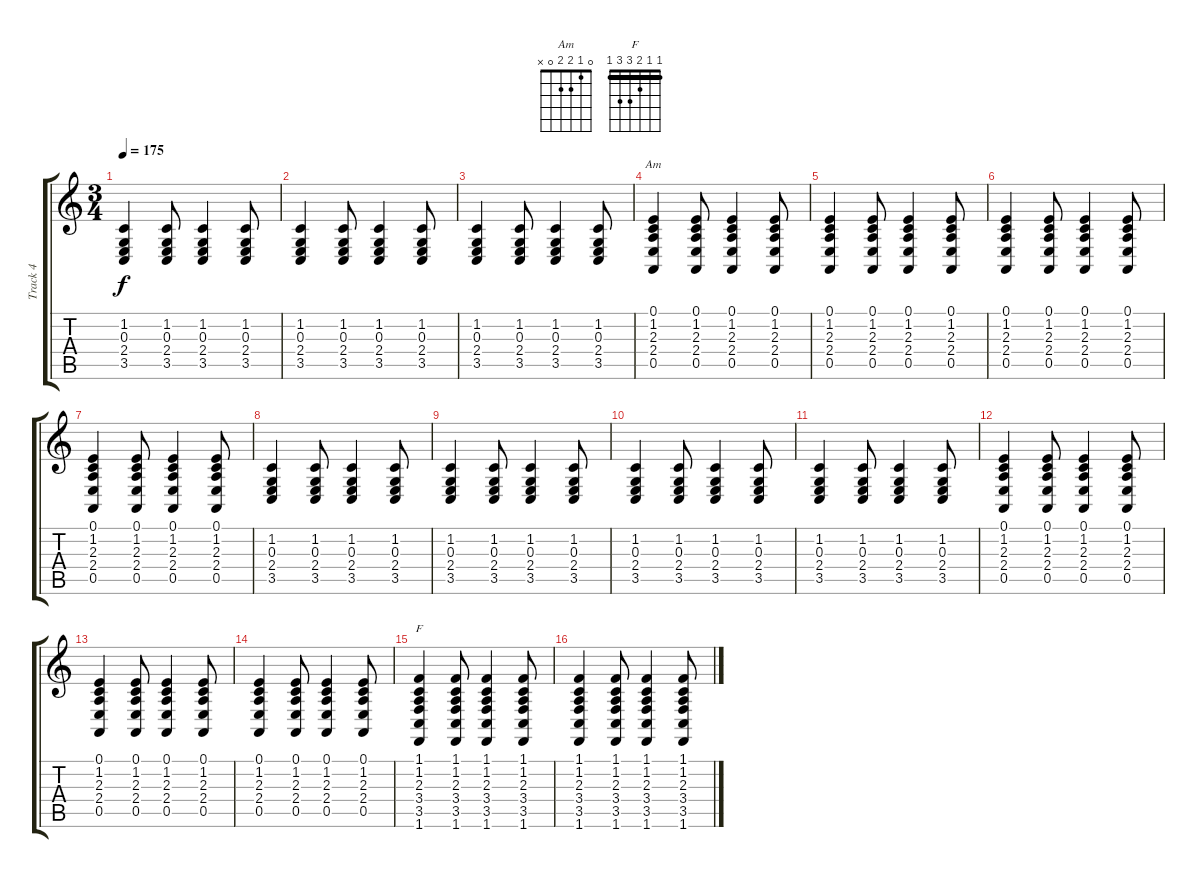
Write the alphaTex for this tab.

\track ("Track 4" "Track 4") {instrument brightacousticpiano}
\staff {score tabs}
\tuning (E4 B3 G3 D3 A2 E2) {hide}
\chord ("Am" 0 1 2 2 0 x)
\chord ("F" 1 1 2 3 3 1) {barre 1}
\ts (3 4)
\tempo 175
\clef g2
\ks c
(1.2 0.3 2.4 3.5).4{dy f} (1.2 0.3 2.4 3.5).8 (1.2 0.3 2.4 3.5).4 (1.2 0.3 2.4 3.5).8 |
(1.2 0.3 2.4 3.5).4 (1.2 0.3 2.4 3.5).8 (1.2 0.3 2.4 3.5).4 (1.2 0.3 2.4 3.5).8 |
(1.2 0.3 2.4 3.5).4 (1.2 0.3 2.4 3.5).8 (1.2 0.3 2.4 3.5).4 (1.2 0.3 2.4 3.5).8 |
(0.1 1.2 2.3 2.4 0.5).4{ch "Am"} (0.1 1.2 2.3 2.4 0.5).8 (0.1 1.2 2.3 2.4 0.5).4 (0.1 1.2 2.3 2.4 0.5).8 |
(0.1 1.2 2.3 2.4 0.5).4 (0.1 1.2 2.3 2.4 0.5).8 (0.1 1.2 2.3 2.4 0.5).4 (0.1 1.2 2.3 2.4 0.5).8 |
(0.1 1.2 2.3 2.4 0.5).4 (0.1 1.2 2.3 2.4 0.5).8 (0.1 1.2 2.3 2.4 0.5).4 (0.1 1.2 2.3 2.4 0.5).8 |
(0.1 1.2 2.3 2.4 0.5).4 (0.1 1.2 2.3 2.4 0.5).8 (0.1 1.2 2.3 2.4 0.5).4 (0.1 1.2 2.3 2.4 0.5).8 |
(1.2 0.3 2.4 3.5).4 (1.2 0.3 2.4 3.5).8 (1.2 0.3 2.4 3.5).4 (1.2 0.3 2.4 3.5).8 |
(1.2 0.3 2.4 3.5).4 (1.2 0.3 2.4 3.5).8 (1.2 0.3 2.4 3.5).4 (1.2 0.3 2.4 3.5).8 |
(1.2 0.3 2.4 3.5).4 (1.2 0.3 2.4 3.5).8 (1.2 0.3 2.4 3.5).4 (1.2 0.3 2.4 3.5).8 |
(1.2 0.3 2.4 3.5).4 (1.2 0.3 2.4 3.5).8 (1.2 0.3 2.4 3.5).4 (1.2 0.3 2.4 3.5).8 |
(0.1 1.2 2.3 2.4 0.5).4 (0.1 1.2 2.3 2.4 0.5).8 (0.1 1.2 2.3 2.4 0.5).4 (0.1 1.2 2.3 2.4 0.5).8 |
(0.1 1.2 2.3 2.4 0.5).4 (0.1 1.2 2.3 2.4 0.5).8 (0.1 1.2 2.3 2.4 0.5).4 (0.1 1.2 2.3 2.4 0.5).8 |
(0.1 1.2 2.3 2.4 0.5).4 (0.1 1.2 2.3 2.4 0.5).8 (0.1 1.2 2.3 2.4 0.5).4 (0.1 1.2 2.3 2.4 0.5).8 |
(1.1 1.2 2.3 3.4 3.5 1.6).4{ch "F"} (1.1 1.2 2.3 3.4 3.5 1.6).8 (1.1 1.2 2.3 3.4 3.5 1.6).4 (1.1 1.2 2.3 3.4 3.5 1.6).8 |
(1.1 1.2 2.3 3.4 3.5 1.6).4 (1.1 1.2 2.3 3.4 3.5 1.6).8 (1.1 1.2 2.3 3.4 3.5 1.6).4 (1.1 1.2 2.3 3.4 3.5 1.6).8
